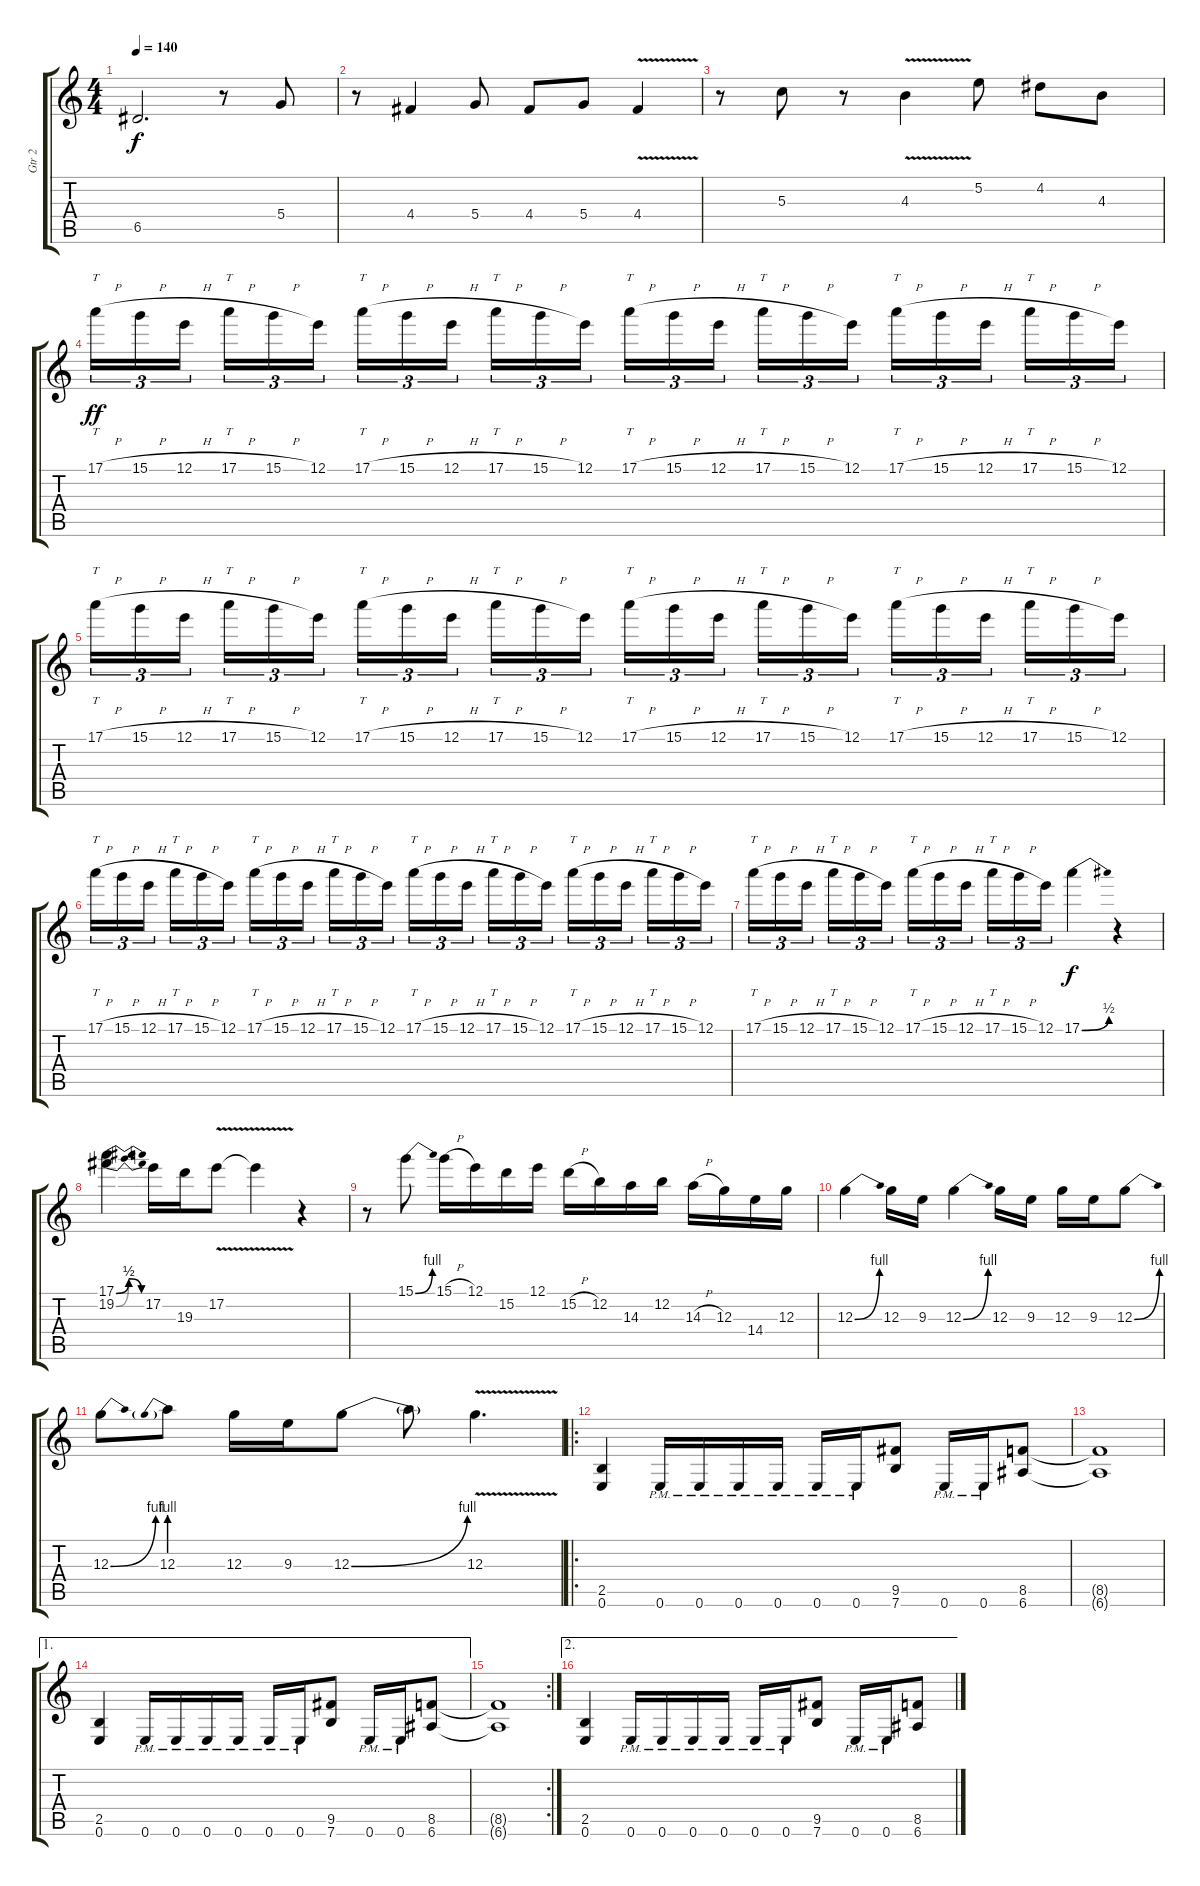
\track ("Gtr 2" "Gtr 2") {instrument distortionguitar}
\staff {score tabs}
\tuning (E4 B3 G3 D3 A2 E2) {hide}
\ts (4 4)
\tempo 140
\clef g2
\ks c
6.5{t}.2{d dy f} r.8 5.4.8 |
r.8 4.4.4 5.4.8 4.4.8 5.4.8 4.4{v}.4 |
r.8 5.3.8 r.8 4.3{v}.4 5.2.8 4.2.8 4.3.8 |
17.1{h}.16{tt tu (3 2) dy ff} 15.1{h}.16{tu (3 2)} 12.1{h}.16{tu (3 2)} 17.1{h}.16{tt tu (3 2)} 15.1{h}.16{tu (3 2)} 12.1.16{tu (3 2)} 17.1{h}.16{tt tu (3 2)} 15.1{h}.16{tu (3 2)} 12.1{h}.16{tu (3 2)} 17.1{h}.16{tt tu (3 2)} 15.1{h}.16{tu (3 2)} 12.1.16{tu (3 2)} 17.1{h}.16{tt tu (3 2)} 15.1{h}.16{tu (3 2)} 12.1{h}.16{tu (3 2)} 17.1{h}.16{tt tu (3 2)} 15.1{h}.16{tu (3 2)} 12.1.16{tu (3 2)} 17.1{h}.16{tt tu (3 2)} 15.1{h}.16{tu (3 2)} 12.1{h}.16{tu (3 2)} 17.1{h}.16{tt tu (3 2)} 15.1{h}.16{tu (3 2)} 12.1.16{tu (3 2)} |
17.1{h}.16{tt tu (3 2)} 15.1{h}.16{tu (3 2)} 12.1{h}.16{tu (3 2)} 17.1{h}.16{tt tu (3 2)} 15.1{h}.16{tu (3 2)} 12.1.16{tu (3 2)} 17.1{h}.16{tt tu (3 2)} 15.1{h}.16{tu (3 2)} 12.1{h}.16{tu (3 2)} 17.1{h}.16{tt tu (3 2)} 15.1{h}.16{tu (3 2)} 12.1.16{tu (3 2)} 17.1{h}.16{tt tu (3 2)} 15.1{h}.16{tu (3 2)} 12.1{h}.16{tu (3 2)} 17.1{h}.16{tt tu (3 2)} 15.1{h}.16{tu (3 2)} 12.1.16{tu (3 2)} 17.1{h}.16{tt tu (3 2)} 15.1{h}.16{tu (3 2)} 12.1{h}.16{tu (3 2)} 17.1{h}.16{tt tu (3 2)} 15.1{h}.16{tu (3 2)} 12.1.16{tu (3 2)} |
17.1{h}.16{tt tu (3 2)} 15.1{h}.16{tu (3 2)} 12.1{h}.16{tu (3 2)} 17.1{h}.16{tt tu (3 2)} 15.1{h}.16{tu (3 2)} 12.1.16{tu (3 2)} 17.1{h}.16{tt tu (3 2)} 15.1{h}.16{tu (3 2)} 12.1{h}.16{tu (3 2)} 17.1{h}.16{tt tu (3 2)} 15.1{h}.16{tu (3 2)} 12.1.16{tu (3 2)} 17.1{h}.16{tt tu (3 2)} 15.1{h}.16{tu (3 2)} 12.1{h}.16{tu (3 2)} 17.1{h}.16{tt tu (3 2)} 15.1{h}.16{tu (3 2)} 12.1.16{tu (3 2)} 17.1{h}.16{tt tu (3 2)} 15.1{h}.16{tu (3 2)} 12.1{h}.16{tu (3 2)} 17.1{h}.16{tt tu (3 2)} 15.1{h}.16{tu (3 2)} 12.1.16{tu (3 2)} |
17.1{h}.16{tt tu (3 2)} 15.1{h}.16{tu (3 2)} 12.1{h}.16{tu (3 2)} 17.1{h}.16{tt tu (3 2)} 15.1{h}.16{tu (3 2)} 12.1.16{tu (3 2)} 17.1{h}.16{tt tu (3 2)} 15.1{h}.16{tu (3 2)} 12.1{h}.16{tu (3 2)} 17.1{h}.16{tt tu (3 2)} 15.1{h}.16{tu (3 2)} 12.1.16{tu (3 2)} 17.1{be (bend 0 0 60 2)}.4{dy f} r.4 |
(17.1{be (bendrelease 0 0 15 2 45 2 60 0)} 19.2{be (bendrelease 0 0 15 2 45 2 60 0)}).4 17.2.16 19.3.16 17.2{v}.8 17.2{t}.4 r.4 |
r.8 15.1{be (bend 0 0 60 4)}.8 15.1{h}.16 12.1.16 15.2.16 12.1.16 15.2{h}.16 12.2.16 14.3.16 12.2.16 14.3{h}.16 12.3.16 14.4.16 12.3.16 |
12.3{be (bend 0 0 60 4)}.4 12.3.16 9.3.16 12.3{be (bend 0 0 60 4)}.4 12.3.16 9.3.16 12.3.16 9.3.16 12.3{be (bend 0 0 60 4)}.8 |
12.3{be (bend 0 0 60 4)}.8 12.3{be (prebend 0 4 60 4)}.8 12.3.16 9.3.16 12.3{be (bend 0 0 60 4)}.8 12.3{t}.8 12.3{v}.4{d} |
\ro
(2.5 0.6).4 0.6{pm}.16 0.6{pm}.16 0.6{pm}.16 0.6{pm}.16 0.6{pm}.16 0.6{pm}.16 (9.5 7.6).8 0.6{pm}.16 0.6{pm}.16 (8.5 6.6).8 |
(8.5{t} 6.6{t}).1 |
\ae 1
(2.5 0.6).4 0.6{pm}.16 0.6{pm}.16 0.6{pm}.16 0.6{pm}.16 0.6{pm}.16 0.6{pm}.16 (9.5 7.6).8 0.6{pm}.16 0.6{pm}.16 (8.5 6.6).8 |
\rc 2
(8.5{t} 6.6{t}).1 |
\ae 2
(2.5 0.6).4 0.6{pm}.16 0.6{pm}.16 0.6{pm}.16 0.6{pm}.16 0.6{pm}.16 0.6{pm}.16 (9.5 7.6).8 0.6{pm}.16 0.6{pm}.16 (8.5 6.6).8
